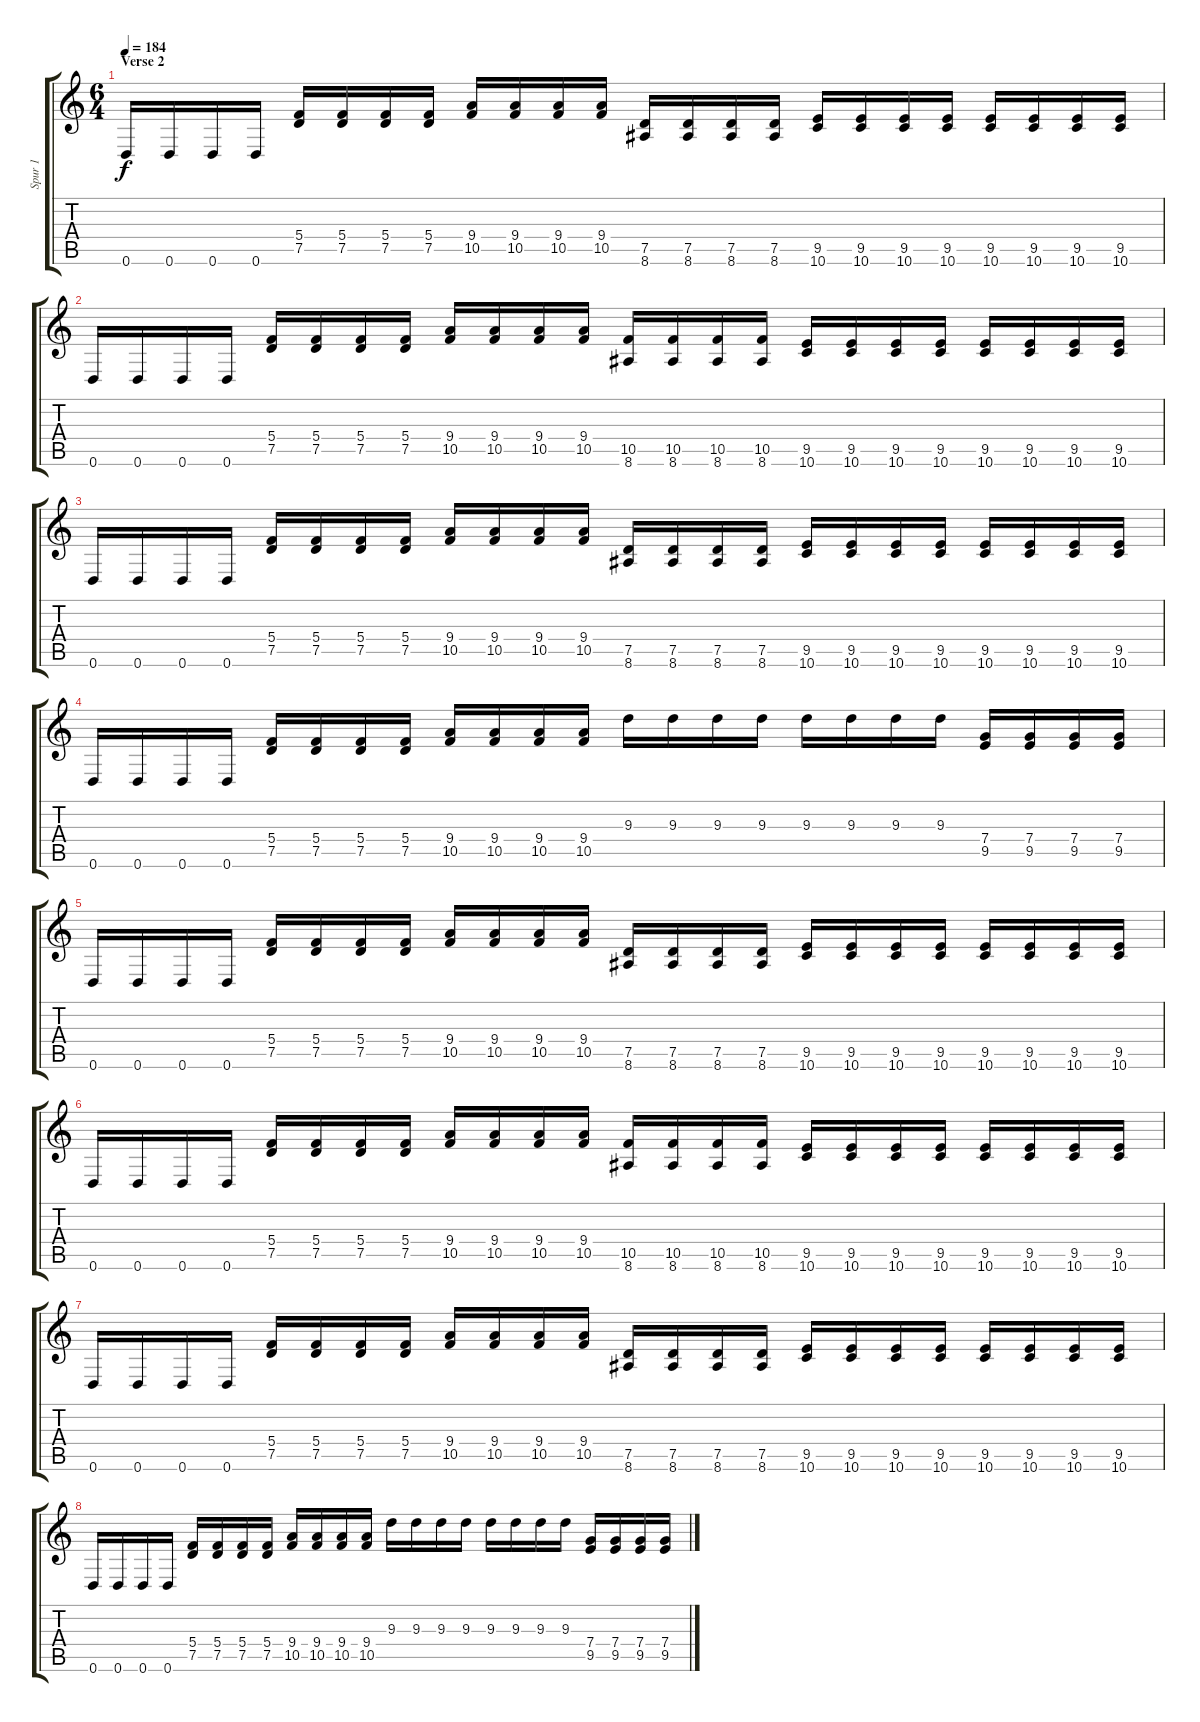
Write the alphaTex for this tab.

\track ("Spur 1" "Spur 1") {instrument distortionguitar}
\staff {score tabs}
\tuning (D4 A3 F3 C3 G2 D2) {hide}
\ts (6 4)
\section ("" "Verse 2")
\tempo 184
\clef g2
\ks c
0.6.16{dy f} 0.6.16 0.6.16 0.6.16 (5.4 7.5).16 (5.4 7.5).16 (5.4 7.5).16 (5.4 7.5).16 (9.4 10.5).16 (9.4 10.5).16 (9.4 10.5).16 (9.4 10.5).16 (7.5 8.6).16 (7.5 8.6).16 (7.5 8.6).16 (7.5 8.6).16 (9.5 10.6).16 (9.5 10.6).16 (9.5 10.6).16 (9.5 10.6).16 (9.5 10.6).16 (9.5 10.6).16 (9.5 10.6).16 (9.5 10.6).16 |
0.6.16 0.6.16 0.6.16 0.6.16 (5.4 7.5).16 (5.4 7.5).16 (5.4 7.5).16 (5.4 7.5).16 (9.4 10.5).16 (9.4 10.5).16 (9.4 10.5).16 (9.4 10.5).16 (10.5 8.6).16 (10.5 8.6).16 (10.5 8.6).16 (10.5 8.6).16 (9.5 10.6).16 (9.5 10.6).16 (9.5 10.6).16 (9.5 10.6).16 (9.5 10.6).16 (9.5 10.6).16 (9.5 10.6).16 (9.5 10.6).16 |
0.6.16 0.6.16 0.6.16 0.6.16 (5.4 7.5).16 (5.4 7.5).16 (5.4 7.5).16 (5.4 7.5).16 (9.4 10.5).16 (9.4 10.5).16 (9.4 10.5).16 (9.4 10.5).16 (7.5 8.6).16 (7.5 8.6).16 (7.5 8.6).16 (7.5 8.6).16 (9.5 10.6).16 (9.5 10.6).16 (9.5 10.6).16 (9.5 10.6).16 (9.5 10.6).16 (9.5 10.6).16 (9.5 10.6).16 (9.5 10.6).16 |
0.6.16 0.6.16 0.6.16 0.6.16 (5.4 7.5).16 (5.4 7.5).16 (5.4 7.5).16 (5.4 7.5).16 (9.4 10.5).16 (9.4 10.5).16 (9.4 10.5).16 (9.4 10.5).16 9.3.16 9.3.16 9.3.16 9.3.16 9.3.16 9.3.16 9.3.16 9.3.16 (7.4 9.5).16 (7.4 9.5).16 (7.4 9.5).16 (7.4 9.5).16 |
0.6.16 0.6.16 0.6.16 0.6.16 (5.4 7.5).16 (5.4 7.5).16 (5.4 7.5).16 (5.4 7.5).16 (9.4 10.5).16 (9.4 10.5).16 (9.4 10.5).16 (9.4 10.5).16 (7.5 8.6).16 (7.5 8.6).16 (7.5 8.6).16 (7.5 8.6).16 (9.5 10.6).16 (9.5 10.6).16 (9.5 10.6).16 (9.5 10.6).16 (9.5 10.6).16 (9.5 10.6).16 (9.5 10.6).16 (9.5 10.6).16 |
0.6.16 0.6.16 0.6.16 0.6.16 (5.4 7.5).16 (5.4 7.5).16 (5.4 7.5).16 (5.4 7.5).16 (9.4 10.5).16 (9.4 10.5).16 (9.4 10.5).16 (9.4 10.5).16 (10.5 8.6).16 (10.5 8.6).16 (10.5 8.6).16 (10.5 8.6).16 (9.5 10.6).16 (9.5 10.6).16 (9.5 10.6).16 (9.5 10.6).16 (9.5 10.6).16 (9.5 10.6).16 (9.5 10.6).16 (9.5 10.6).16 |
0.6.16 0.6.16 0.6.16 0.6.16 (5.4 7.5).16 (5.4 7.5).16 (5.4 7.5).16 (5.4 7.5).16 (9.4 10.5).16 (9.4 10.5).16 (9.4 10.5).16 (9.4 10.5).16 (7.5 8.6).16 (7.5 8.6).16 (7.5 8.6).16 (7.5 8.6).16 (9.5 10.6).16 (9.5 10.6).16 (9.5 10.6).16 (9.5 10.6).16 (9.5 10.6).16 (9.5 10.6).16 (9.5 10.6).16 (9.5 10.6).16 |
0.6.16 0.6.16 0.6.16 0.6.16 (5.4 7.5).16 (5.4 7.5).16 (5.4 7.5).16 (5.4 7.5).16 (9.4 10.5).16 (9.4 10.5).16 (9.4 10.5).16 (9.4 10.5).16 9.3.16 9.3.16 9.3.16 9.3.16 9.3.16 9.3.16 9.3.16 9.3.16 (7.4 9.5).16 (7.4 9.5).16 (7.4 9.5).16 (7.4 9.5).16
